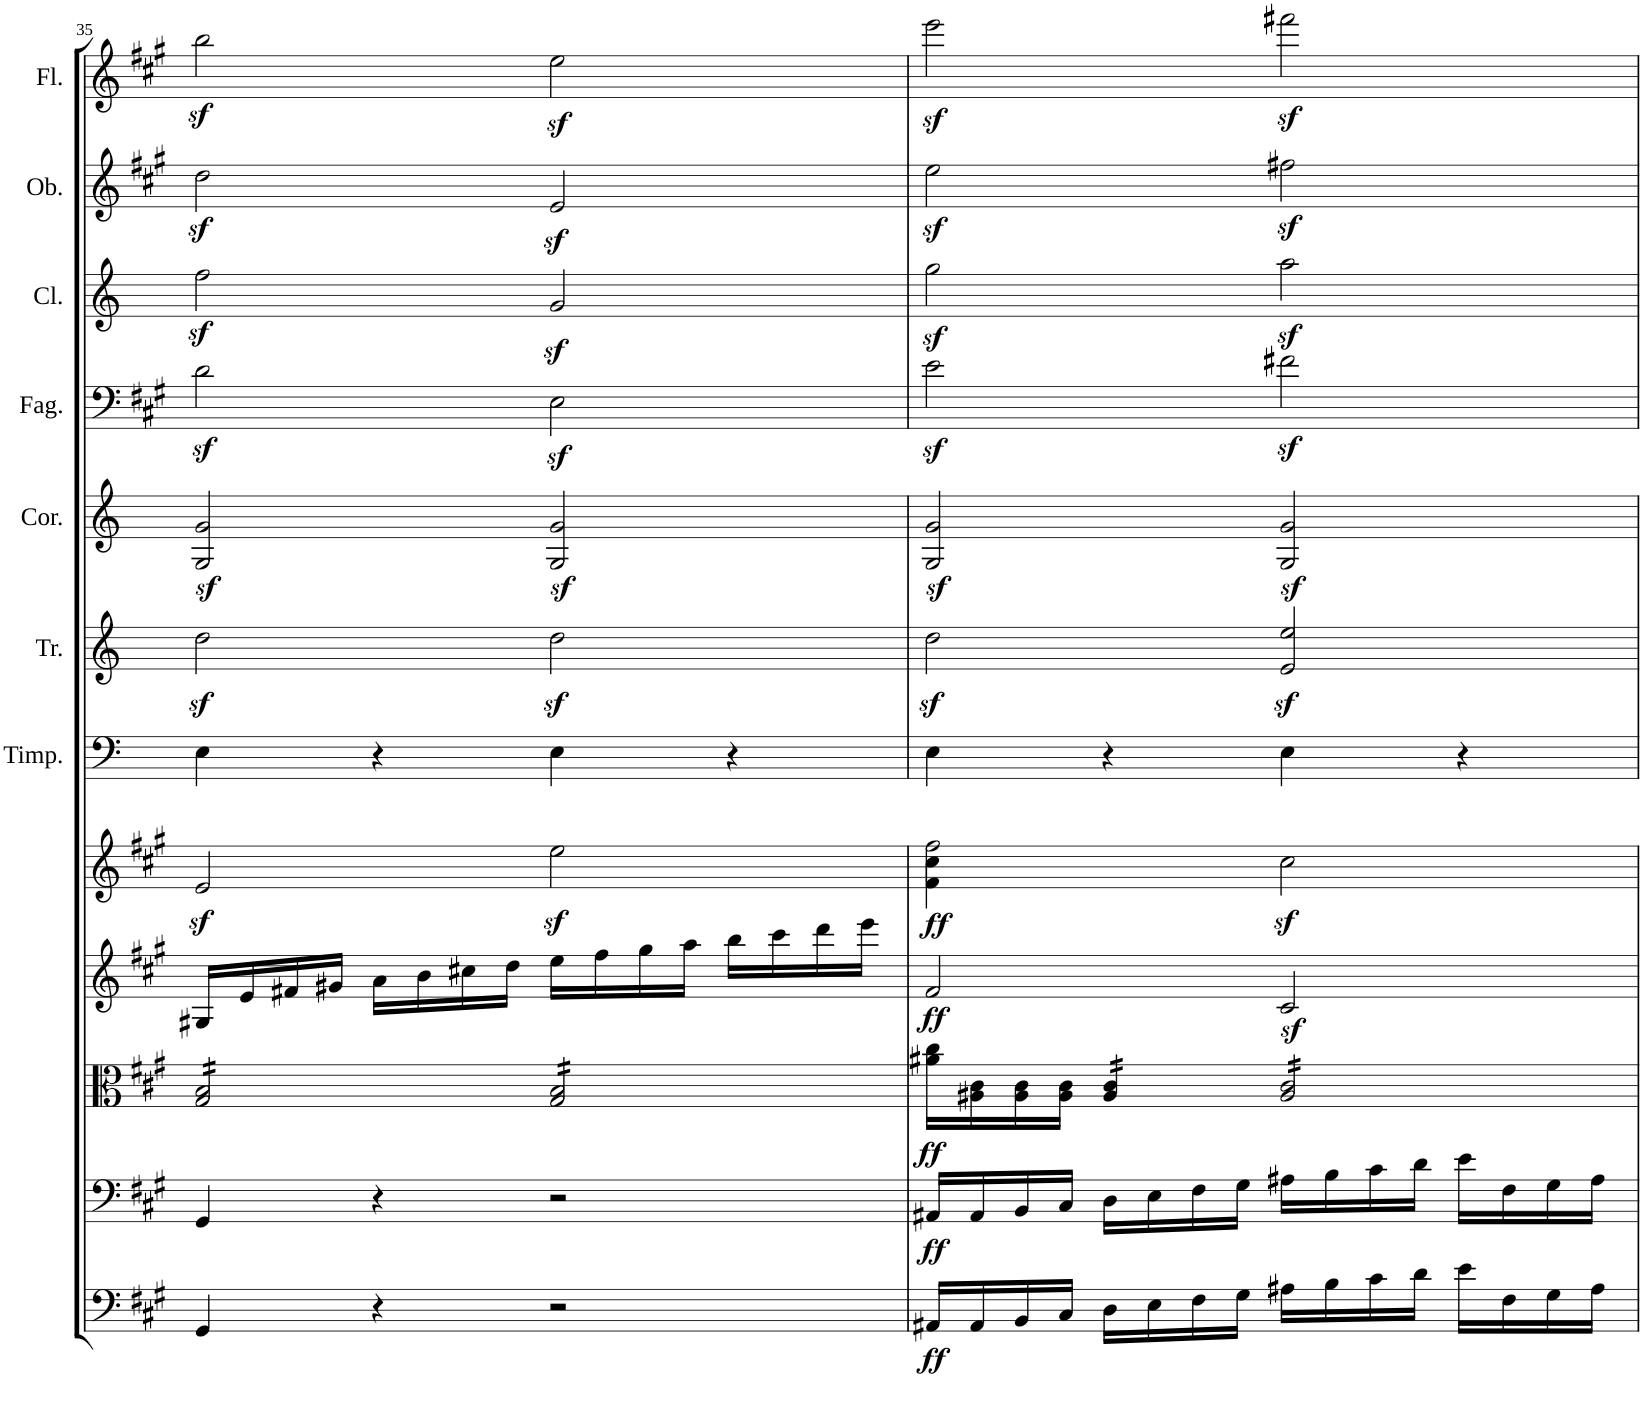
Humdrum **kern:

**kern	**dynam	**kern	**dynam	**kern	**dynam	**kern	**dynam	**kern	**dynam	**kern	**kern	**kern	**kern	**kern	**kern	**kern
*part12	*part12	*part11	*part11	*part10	*part10	*part9	*part9	*part8	*part8	*part7	*part6	*part5	*part4	*part3	*part2	*part1
*staff12	*staff12	*staff11	*staff11	*staff10	*staff10	*staff9	*staff9	*staff8	*staff8	*staff7	*staff6	*staff5	*staff4	*staff3	*staff2	*staff1
*I"Basso	*	*I"Violoncello	*	*I"Viola	*	*I"Violino II	*	*I"Violino I	*	*I"Timpani in A.E	*I"Trombe in D	*I"Corni in A	*I"Fagotti	*I"Clarinetti in A	*I"Oboi	*I"Flauti
*	*	*	*	*	*	*	*	*	*	*I'Timp.	*I'Tr.	*I'Cor.	*I'Fag.	*I'Cl.	*I'Ob.	*I'Fl.
!!LO:PB:g=z
*clefF4	*	*clefF4	*	*clefC3	*	*clefG2	*	*clefG2	*	*clefF4	*clefG2	*clefG2	*clefF4	*clefG2	*clefG2	*clefG2
*Trd7c12	*	*	*	*	*	*	*	*	*	*	*Trd-1c-2	*Trd2c3	*	*Trd2c3	*	*
*k[f#c#g#]	*	*k[f#c#g#]	*	*k[f#c#g#]	*	*k[f#c#g#]	*	*k[f#c#g#]	*	*k[f#c#g#]	*k[]	*k[]	*k[f#c#g#]	*k[]	*k[f#c#g#]	*k[f#c#g#]
*M4/4	*	*M4/4	*	*M4/4	*	*M4/4	*	*M4/4	*	*M4/4	*M4/4	*M4/4	*M4/4	*M4/4	*M4/4	*M4/4
*met(c)	*	*met(c)	*	*met(c)	*	*met(c)	*	*met(c)	*	*met(c)	*met(c)	*met(c)	*met(c)	*met(c)	*met(c)	*met(c)
=35	=35	=35	=35	=35	=35	=35	=35	=35	=35	=35	=35	=35	=35	=35	=35	=35
*	*	*	*	*tremolo	*	*	*	*	*	*	*	*	*	*	*	*
4GG#/	.	4GG#/	.	16G#/ 16B/LL	.	16G#X'/LL	.	2ez<^/	.	4E\	2ddz<\	2G/z< 2g/z<	2dz<\	2ffz<\	2ddz<\	2bbz<\
.	.	.	.	16G#/ 16B/	.	16e'/	.	.	.	.	.	.	.	.	.	.
.	.	.	.	16G#/ 16B/	.	16f#X'/	.	.	.	.	.	.	.	.	.	.
.	.	.	.	16G#/ 16B/	.	16g#X'/JJ	.	.	.	.	.	.	.	.	.	.
4r	.	4r	.	16G#/ 16B/	.	16a'\LL	.	.	.	4r	.	.	.	.	.	.
.	.	.	.	16G#/ 16B/	.	16b'\	.	.	.	.	.	.	.	.	.	.
.	.	.	.	16G#/ 16B/	.	16cc#X'\	.	.	.	.	.	.	.	.	.	.
.	.	.	.	16G#/ 16B/JJ	.	16dd'\JJ	.	.	.	.	.	.	.	.	.	.
2r	.	2r	.	16G#/ 16B/LL	.	16ee'\LL	.	2eez<^\	.	4E\	2ddz<\	2G/z< 2g/z<	2Ez<\	2gz</	2ez</	2eez<\
.	.	.	.	16G#/ 16B/	.	16ff#'\	.	.	.	.	.	.	.	.	.	.
.	.	.	.	16G#/ 16B/	.	16gg#'\	.	.	.	.	.	.	.	.	.	.
.	.	.	.	16G#/ 16B/	.	16aa'\JJ	.	.	.	.	.	.	.	.	.	.
.	.	.	.	16G#/ 16B/	.	16bb'\LL	.	.	.	4r	.	.	.	.	.	.
.	.	.	.	16G#/ 16B/	.	16ccc#'\	.	.	.	.	.	.	.	.	.	.
.	.	.	.	16G#/ 16B/	.	16ddd'\	.	.	.	.	.	.	.	.	.	.
.	.	.	.	16G#/ 16B/JJ	.	16eee'\JJ	.	.	.	.	.	.	.	.	.	.
*	*	*	*	*Xtremolo	*	*	*	*	*	*	*	*	*	*	*	*
=36	=36	=36	=36	=36	=36	=36	=36	=36	=36	=36	=36	=36	=36	=36	=36	=36
*	*	*	*	*	*	*	*	*^	*	*	*	*	*	*	*	*
!	!LO:DY:b	!	!LO:DY:b	!	!LO:DY:b	!	!LO:DY:b	!	!	!LO:DY:b	!	!	!	!	!	!	!
16AA#X'/LL	ff	16AA#X'/LL	ff	16a#X\ 16cc#\LL	ff	2f#/	ff	2ff#\	4f#\ 4cc#\	ff	4E\	2ddz<\	2G/z< 2g/z<	2ez<\	2ggz<\	2eez<\	2eeez<\
16AA#'/	.	16AA#'/	.	16A#X\ 16c#\	.	.	.	.	.	.	.	.	.	.	.	.	.
16BB'/	.	16BB'/	.	16A#\ 16c#\	.	.	.	.	.	.	.	.	.	.	.	.	.
16C#'/JJ	.	16C#'/JJ	.	16A#\ 16c#\JJ	.	.	.	.	.	.	.	.	.	.	.	.	.
*	*	*	*	*tremolo	*	*	*	*	*	*	*	*	*	*	*	*	*
16D'\LL	.	16D'\LL	.	16A#/ 16c#/LL	.	.	.	.	2.ryy	.	4r	.	.	.	.	.	.
16E'\	.	16E'\	.	16A#/ 16c#/	.	.	.	.	.	.	.	.	.	.	.	.	.
16F#'\	.	16F#'\	.	16A#/ 16c#/	.	.	.	.	.	.	.	.	.	.	.	.	.
16G#'\JJ	.	16G#'\JJ	.	16A#/ 16c#/JJ	.	.	.	.	.	.	.	.	.	.	.	.	.
!	!	!	!	!	!	!	!	!	!	!LO:DY:b	!	!	!	!	!	!	!
16A#X'\LL	.	16A#X'\LL	.	16A#/ 16c#/LL	.	2c#z<^/	.	2cc#^\	.	sf	4E\	2e/z< 2ee/z<	2G/z< 2g/z<	2f#Xz<\	2aaz<\	2ff#Xz<\	2fff#Xz<\
16B'\	.	16B'\	.	16A#/ 16c#/	.	.	.	.	.	.	.	.	.	.	.	.	.
16c#'\	.	16c#'\	.	16A#/ 16c#/	.	.	.	.	.	.	.	.	.	.	.	.	.
16d'\JJ	.	16d'\JJ	.	16A#/ 16c#/	.	.	.	.	.	.	.	.	.	.	.	.	.
16e'\LL	.	16e'\LL	.	16A#/ 16c#/	.	.	.	.	.	.	4r	.	.	.	.	.	.
16F#'\	.	16F#'\	.	16A#/ 16c#/	.	.	.	.	.	.	.	.	.	.	.	.	.
16G#'\	.	16G#'\	.	16A#/ 16c#/	.	.	.	.	.	.	.	.	.	.	.	.	.
16A#'\JJ	.	16A#'\JJ	.	16A#/ 16c#/JJ	.	.	.	.	.	.	.	.	.	.	.	.	.
*	*	*	*	*Xtremolo	*	*	*	*	*	*	*	*	*	*	*	*	*
*	*	*	*	*	*	*	*	*v	*v	*	*	*	*	*	*	*	*
=	=	=	=	=	=	=	=	=	=	=	=	=	=	=	=	=
*-	*-	*-	*-	*-	*-	*-	*-	*-	*-	*-	*-	*-	*-	*-	*-	*-
